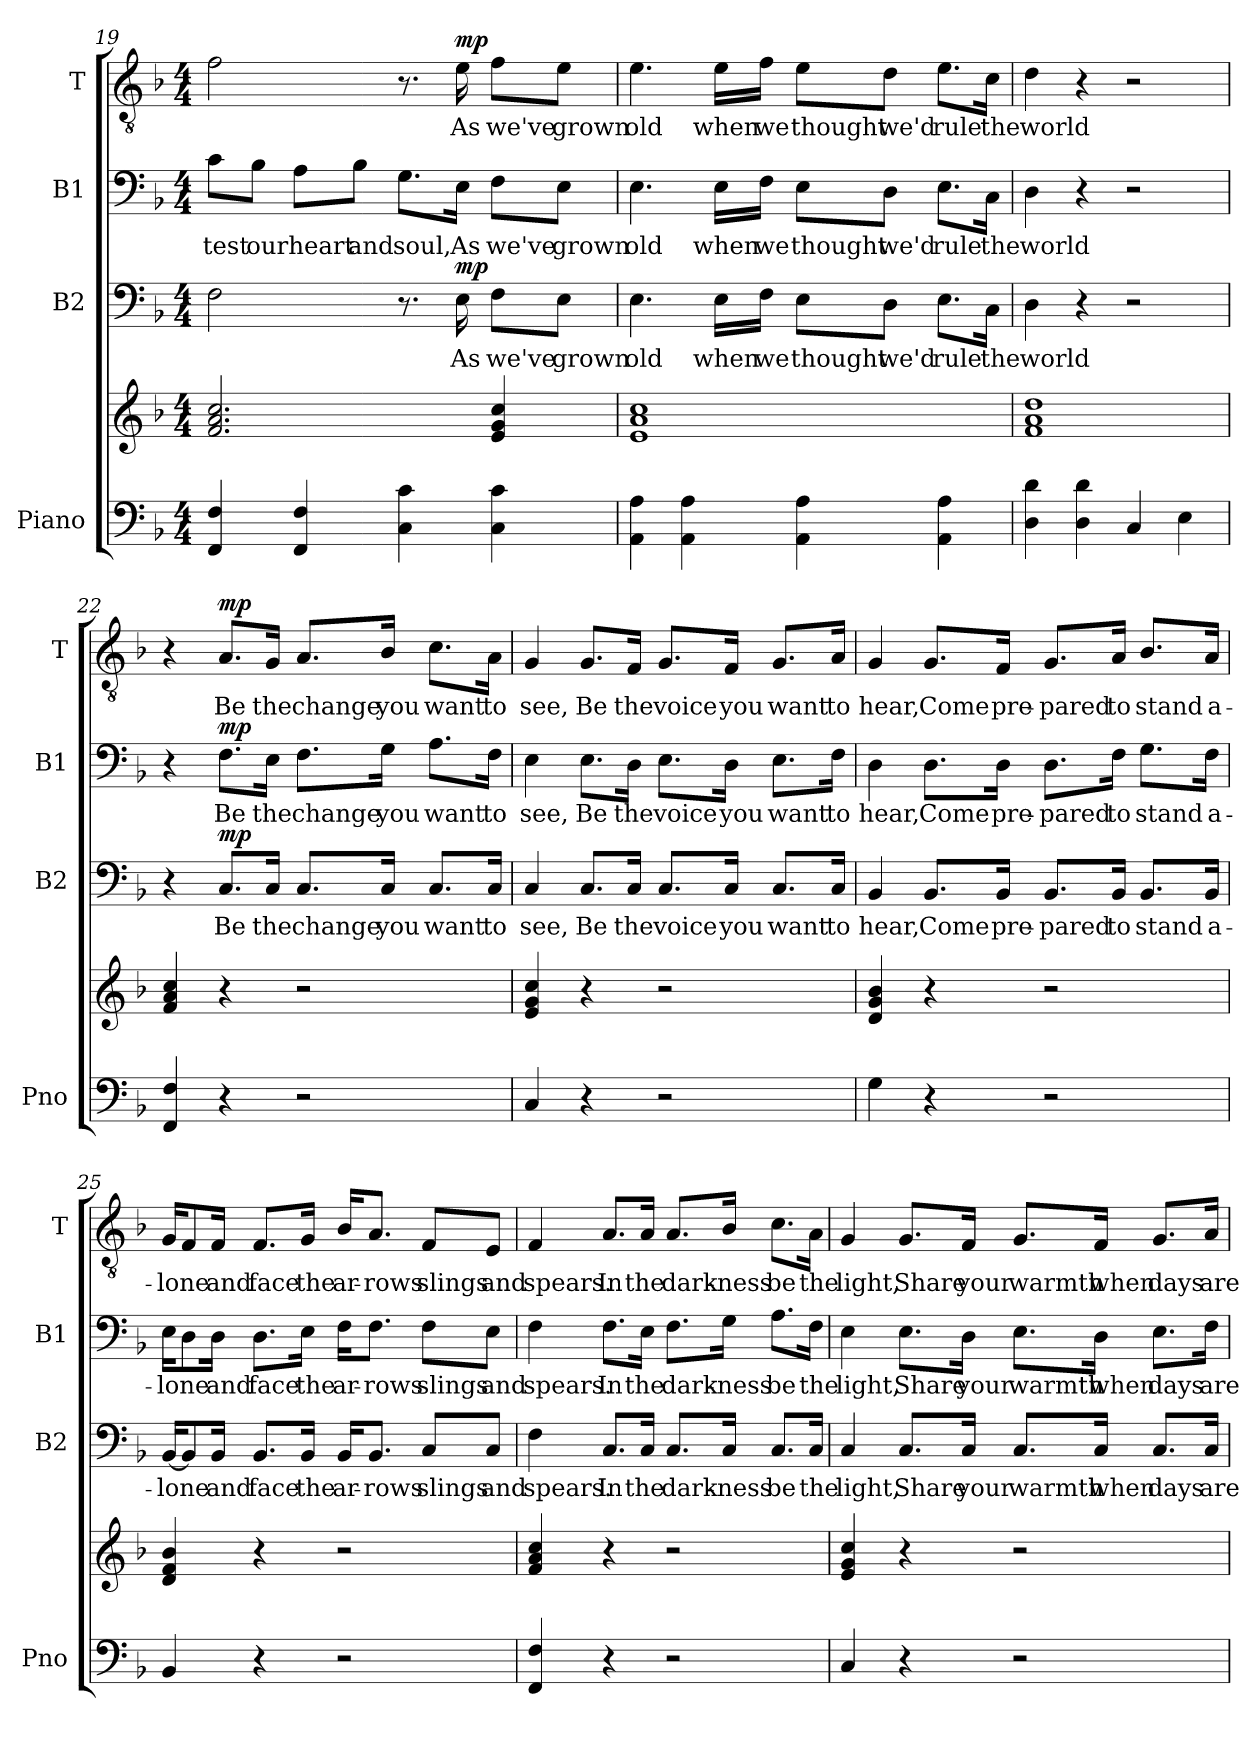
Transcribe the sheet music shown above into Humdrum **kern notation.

**kern	**kern	**kern	**text	**dynam	**kern	**text	**dynam	**kern	**text	**dynam
*part4	*part4	*part3	*part3	*part3	*part2	*part2	*part2	*part1	*part1	*part1
*staff5	*staff4	*staff3	*staff3	*staff3	*staff2	*staff2	*staff2	*staff1	*staff1	*staff1
*I"Piano	*	*I"B2	*	*	*I"B1	*	*	*I"T	*	*
*I'Pno	*	*I'B2	*	*	*I'B1	*	*	*I'T	*	*
*clefF4	*clefG2	*clefF4	*	*	*clefF4	*	*	*clefGv2	*	*
*k[b-]	*k[b-]	*k[b-]	*	*	*k[b-]	*	*	*k[b-]	*	*
*F:	*F:	*F:	*	*	*F:	*	*	*F:	*	*
*M4/4	*M4/4	*M4/4	*	*	*M4/4	*	*	*M4/4	*	*
=19	=19	=19	=19	=19	=19	=19	=19	=19	=19	=19
4FF 4F	2.f 2.a 2.cc	2F	.	.	8cL	test	.	2f	.	.
.	.	.	.	.	8B-J	our	.	.	.	.
4FF 4F	.	.	.	.	8AL	heart	.	.	.	.
.	.	.	.	.	8B-J	and	.	.	.	.
4C 4c	.	8.r	.	.	8.GL	soul,	.	8.r	.	.
!	!	!	!	!LO:DY:a	!	!	!	!	!	!LO:DY:a
.	.	16E	As	mp	16EJk	As	.	16e	As	mp
4C 4c	4e 4g 4cc	8FL	we've	.	8FL	we've	.	8fL	we've	.
.	.	8EJ	grown	.	8EJ	grown	.	8eJ	grown	.
=20	=20	=20	=20	=20	=20	=20	=20	=20	=20	=20
4AA 4A	1e 1a 1cc	4.E	old	.	4.E	old	.	4.e	old	.
4AA 4A	.	.	.	.	.	.	.	.	.	.
.	.	16ELL	when	.	16ELL	when	.	16eLL	when	.
.	.	16FJJ	we	.	16FJJ	we	.	16fJJ	we	.
4AA 4A	.	8EL	thought	.	8EL	thought	.	8eL	thought	.
.	.	8DJ	we'd	.	8DJ	we'd	.	8dJ	we'd	.
4AA 4A	.	8.EL	rule	.	8.EL	rule	.	8.eL	rule	.
.	.	16CJk	the	.	16CJk	the	.	16cJk	the	.
=21	=21	=21	=21	=21	=21	=21	=21	=21	=21	=21
4D 4d	1f 1a 1dd	4D	world	.	4D	world	.	4d	world	.
4D 4d	.	4r	.	.	4r	.	.	4r	.	.
4C	.	2r	.	.	2r	.	.	2r	.	.
4E	.	.	.	.	.	.	.	.	.	.
=22	=22	=22	=22	=22	=22	=22	=22	=22	=22	=22
4FF 4F	4f 4a 4cc	4r	.	.	4r	.	.	4r	.	.
!	!	!	!	!LO:DY:a	!	!	!LO:DY:a	!	!	!LO:DY:a
4r	4r	8.CL	Be	mp	8.FL	Be	mp	8.AL	Be	mp
.	.	16CJk	the	.	16EJk	the	.	16GJk	the	.
2r	2r	8.CL	change	.	8.FL	change	.	8.AL	change	.
.	.	16CJk	you	.	16GJk	you	.	16B-Jk	you	.
.	.	8.CL	want	.	8.AL	want	.	8.cL	want	.
.	.	16CJk	to	.	16FJk	to	.	16AJk	to	.
=23	=23	=23	=23	=23	=23	=23	=23	=23	=23	=23
4C	4e 4g 4cc	4C	see,	.	4E	see,	.	4G	see,	.
4r	4r	8.CL	Be	.	8.EL	Be	.	8.GL	Be	.
.	.	16CJk	the	.	16DJk	the	.	16FJk	the	.
2r	2r	8.CL	voice	.	8.EL	voice	.	8.GL	voice	.
.	.	16CJk	you	.	16DJk	you	.	16FJk	you	.
.	.	8.CL	want	.	8.EL	want	.	8.GL	want	.
.	.	16CJk	to	.	16FJk	to	.	16AJk	to	.
=24	=24	=24	=24	=24	=24	=24	=24	=24	=24	=24
4G	4d 4g 4b-	4BB-	hear,	.	4D	hear,	.	4G	hear,	.
4r	4r	8.BB-L	Come	.	8.DL	Come	.	8.GL	Come	.
.	.	16BB-Jk	pre-	.	16DJk	pre-	.	16FJk	pre-	.
2r	2r	8.BB-L	-pared	.	8.DL	-pared	.	8.GL	-pared	.
.	.	16BB-Jk	to	.	16FJk	to	.	16AJk	to	.
.	.	8.BB-L	stand	.	8.GL	stand	.	8.B-L	stand	.
.	.	16BB-Jk	a-	.	16FJk	a-	.	16AJk	a-	.
=25	=25	=25	=25	=25	=25	=25	=25	=25	=25	=25
4BB-	4d 4f 4b-	[16BB-KL	-lone	.	16EKL	-lone	.	16GKL	-lone	.
.	.	8BB-]	.	.	8D	.	.	8F	.	.
.	.	16BB-Jk	and	.	16DJk	and	.	16FJk	and	.
4r	4r	8.BB-L	face	.	8.DL	face	.	8.FL	face	.
.	.	16BB-Jk	the	.	16EJk	the	.	16GJk	the	.
2r	2r	16BB-KL	ar-	.	16FKL	ar-	.	16B-KL	ar-	.
.	.	8.BB-J	-rows	.	8.FJ	-rows	.	8.AJ	-rows	.
.	.	8CL	slings	.	8FL	slings	.	8FL	slings	.
.	.	8CJ	and	.	8EJ	and	.	8EJ	and	.
=26	=26	=26	=26	=26	=26	=26	=26	=26	=26	=26
4FF 4F	4f 4a 4cc	4F	spears.	.	4F	spears.	.	4F	spears.	.
4r	4r	8.CL	In	.	8.FL	In	.	8.AL	In	.
.	.	16CJk	the	.	16EJk	the	.	16AJk	the	.
2r	2r	8.CL	dark-	.	8.FL	dark-	.	8.AL	dark-	.
.	.	16CJk	-ness	.	16GJk	-ness	.	16B-Jk	-ness	.
.	.	8.CL	be	.	8.AL	be	.	8.cL	be	.
.	.	16CJk	the	.	16FJk	the	.	16AJk	the	.
=27	=27	=27	=27	=27	=27	=27	=27	=27	=27	=27
4C	4e 4g 4cc	4C	light,	.	4E	light,	.	4G	light,	.
4r	4r	8.CL	Share	.	8.EL	Share	.	8.GL	Share	.
.	.	16CJk	your	.	16DJk	your	.	16FJk	your	.
2r	2r	8.CL	warmth	.	8.EL	warmth	.	8.GL	warmth	.
.	.	16CJk	when	.	16DJk	when	.	16FJk	when	.
.	.	8.CL	days	.	8.EL	days	.	8.GL	days	.
.	.	16CJk	are	.	16FJk	are	.	16AJk	are	.
=	=	=	=	=	=	=	=	=	=	=
*-	*-	*-	*-	*-	*-	*-	*-	*-	*-	*-
